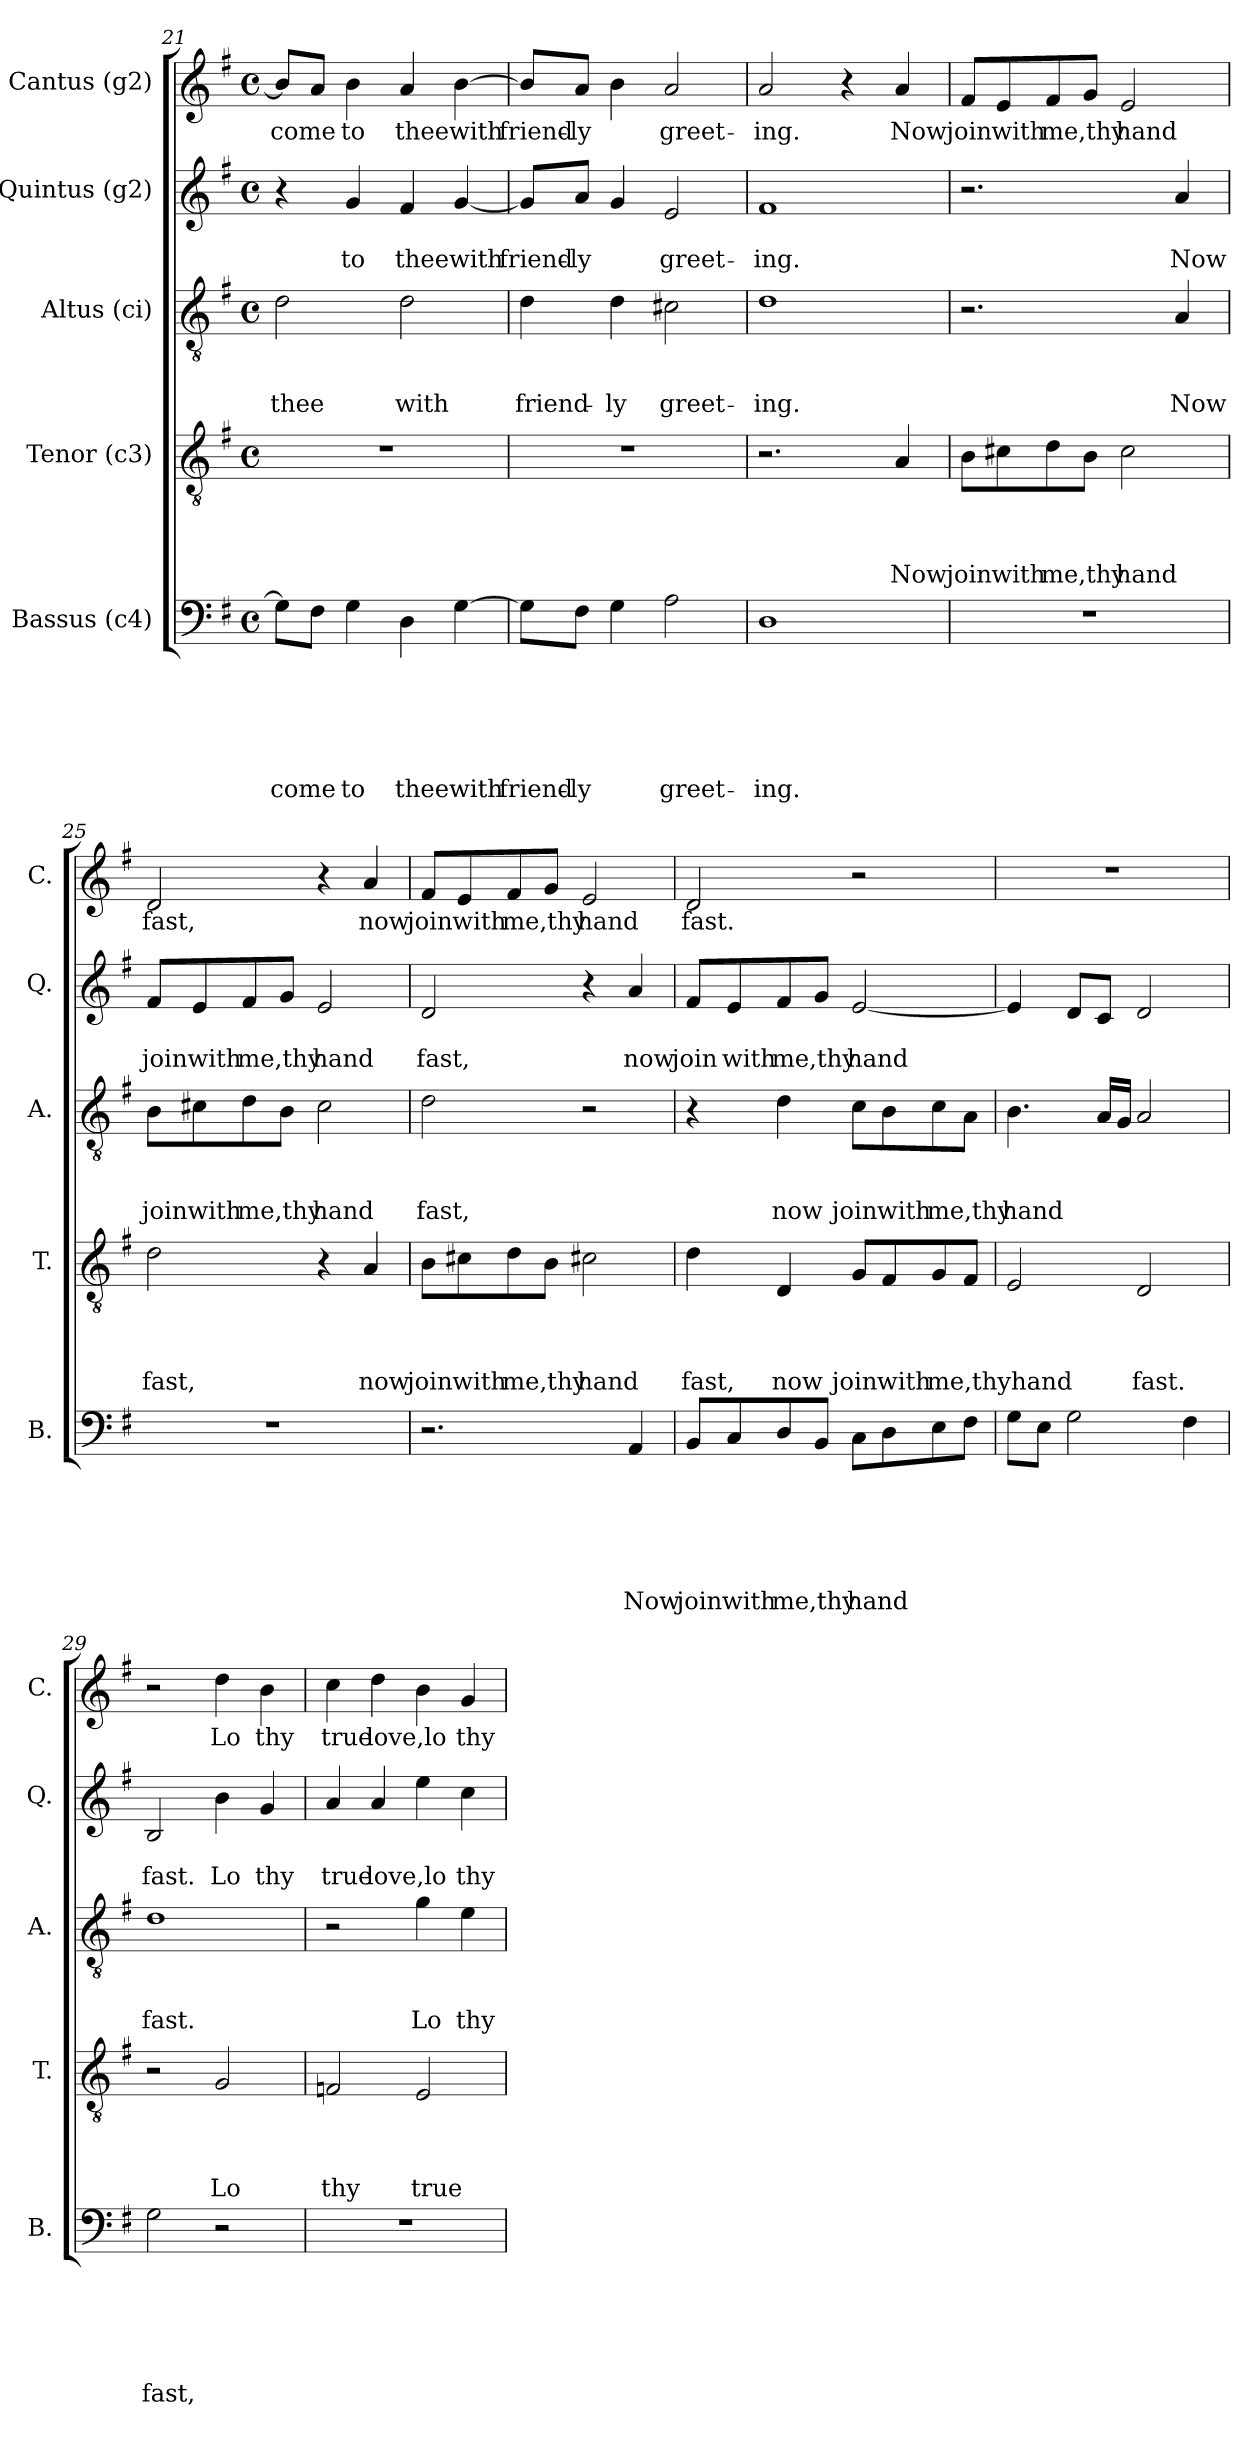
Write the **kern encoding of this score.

**kern	**text	**text	**text	**text	**text	**text	**kern	**text	**text	**text	**text	**kern	**text	**text	**text	**kern	**text	**text	**kern	**text
*part5	*part5	*part5	*part5	*part5	*part5	*part5	*part4	*part4	*part4	*part4	*part4	*part3	*part3	*part3	*part3	*part2	*part2	*part2	*part1	*part1
*staff5	*staff5	*staff5	*staff5	*staff5	*staff5	*staff5	*staff4	*staff4	*staff4	*staff4	*staff4	*staff3	*staff3	*staff3	*staff3	*staff2	*staff2	*staff2	*staff1	*staff1
*I"Bassus (c4)	*	*	*	*	*	*	*I"Tenor (c3)	*	*	*	*	*I"Altus (ci)	*	*	*	*I"Quintus (g2)	*	*	*I"Cantus (g2)	*
*I'B.	*	*	*	*	*	*	*I'T.	*	*	*	*	*I'A.	*	*	*	*I'Q.	*	*	*I'C.	*
!!LO:PB:g=z
*clefF4	*	*	*	*	*	*	*clefGv2	*	*	*	*	*clefGv2	*	*	*	*clefG2	*	*	*clefG2	*
*k[f#]	*	*	*	*	*	*	*k[f#]	*	*	*	*	*k[f#]	*	*	*	*k[f#]	*	*	*k[f#]	*
*G:	*	*	*	*	*	*	*G:	*	*	*	*	*G:	*	*	*	*G:	*	*	*G:	*
*M4/4	*	*	*	*	*	*	*M4/4	*	*	*	*	*M4/4	*	*	*	*M4/4	*	*	*M4/4	*
*met(c)	*	*	*	*	*	*	*met(c)	*	*	*	*	*met(c)	*	*	*	*met(c)	*	*	*met(c)	*
=21	=21	=21	=21	=21	=21	=21	=21	=21	=21	=21	=21	=21	=21	=21	=21	=21	=21	=21	=21	=21
!	!	!	!	!	!	!LO:LY:b	!	!	!	!	!	!	!	!	!LO:LY:b	!	!	!	!	!LO:LY:b
8G\L]	.	.	.	.	.	come	1r	.	.	.	.	2d\	.	.	thee	4r	.	.	8b/L]	come
8F#\J	.	.	.	.	.	.	.	.	.	.	.	.	.	.	.	.	.	.	8a/J	.
!	!	!	!	!	!	!LO:LY:b	!	!	!	!	!	!	!	!	!	!	!	!LO:LY:b	!	!LO:LY:b
4G\	.	.	.	.	.	to	.	.	.	.	.	.	.	.	.	4g/	.	to	4b\	to
!	!	!	!	!	!	!LO:LY:b	!	!	!	!	!	!	!	!	!LO:LY:b	!	!	!LO:LY:b	!	!LO:LY:b
4D\	.	.	.	.	.	thee	.	.	.	.	.	2d\	.	.	with	4f#/	.	thee	4a/	thee
!	!	!	!	!	!	!LO:LY:b	!	!	!	!	!	!	!	!	!	!	!	!LO:LY:b	!	!LO:LY:b
[>4G\	.	.	.	.	.	with	.	.	.	.	.	.	.	.	.	[<4g/	.	with	[>4b\	with
=22	=22	=22	=22	=22	=22	=22	=22	=22	=22	=22	=22	=22	=22	=22	=22	=22	=22	=22	=22	=22
!	!	!	!	!	!	!LO:LY:b	!	!	!	!	!	!	!	!	!LO:LY:b	!	!	!LO:LY:b	!	!LO:LY:b
8G\L]	.	.	.	.	.	friend-	1r	.	.	.	.	4d\	.	.	friend-	8g/L]	.	friend-	8b/L]	friend-
!	!	!	!	!	!	!LO:LY:b	!	!	!	!	!	!	!	!	!	!	!	!LO:LY:b	!	!LO:LY:b
8F#\J	.	.	.	.	.	-ly	.	.	.	.	.	.	.	.	.	8a/J	.	-ly	8a/J	-ly
!	!	!	!	!	!	!	!	!	!	!	!	!	!	!	!LO:LY:b	!	!	!	!	!
4G\	.	.	.	.	.	.	.	.	.	.	.	4d\	.	.	-ly	4g/	.	.	4b\	.
!	!	!	!	!	!	!LO:LY:b	!	!	!	!	!	!	!	!	!LO:LY:b	!	!	!LO:LY:b	!	!LO:LY:b
2A\	.	.	.	.	.	greet-	.	.	.	.	.	2c#X\	.	.	greet-	2e/	.	greet-	2a/	greet-
=23	=23	=23	=23	=23	=23	=23	=23	=23	=23	=23	=23	=23	=23	=23	=23	=23	=23	=23	=23	=23
!	!	!	!	!	!	!LO:LY:b	!	!	!	!	!	!	!	!	!LO:LY:b	!	!	!LO:LY:b	!	!LO:LY:b
1D	.	.	.	.	.	-ing.	2.r	.	.	.	.	1d	.	.	-ing.	1f#	.	-ing.	2a/	-ing.
.	.	.	.	.	.	.	.	.	.	.	.	.	.	.	.	.	.	.	4r	.
!	!	!	!	!	!	!	!	!	!	!	!LO:LY:b	!	!	!	!	!	!	!	!	!LO:LY:b
.	.	.	.	.	.	.	4A/	.	.	.	Now	.	.	.	.	.	.	.	4a/	Now
=24	=24	=24	=24	=24	=24	=24	=24	=24	=24	=24	=24	=24	=24	=24	=24	=24	=24	=24	=24	=24
!	!	!	!	!	!	!	!	!	!	!	!LO:LY:b	!	!	!	!	!	!	!	!	!LO:LY:b
1r	.	.	.	.	.	.	8B\L	.	.	.	join	2.r	.	.	.	2.r	.	.	8f#/L	join
!	!	!	!	!	!	!	!	!	!	!	!LO:LY:b	!	!	!	!	!	!	!	!	!LO:LY:b
.	.	.	.	.	.	.	8c#X\	.	.	.	with	.	.	.	.	.	.	.	8e/	with
!	!	!	!	!	!	!	!	!	!	!	!LO:LY:b	!	!	!	!	!	!	!	!	!LO:LY:b
.	.	.	.	.	.	.	8d\	.	.	.	me,thy	.	.	.	.	.	.	.	8f#/	me,thy
.	.	.	.	.	.	.	8B\J	.	.	.	.	.	.	.	.	.	.	.	8g/J	.
!	!	!	!	!	!	!	!	!	!	!	!LO:LY:b	!	!	!	!	!	!	!	!	!LO:LY:b
.	.	.	.	.	.	.	2c#\	.	.	.	hand	.	.	.	.	.	.	.	2e/	hand
!	!	!	!	!	!	!	!	!	!	!	!	!	!	!	!LO:LY:b	!	!	!LO:LY:b	!	!
.	.	.	.	.	.	.	.	.	.	.	.	4A/	.	.	Now	4a/	.	Now	.	.
=25	=25	=25	=25	=25	=25	=25	=25	=25	=25	=25	=25	=25	=25	=25	=25	=25	=25	=25	=25	=25
!	!	!	!	!	!	!	!	!	!	!	!LO:LY:b	!	!	!	!LO:LY:b	!	!	!LO:LY:b	!	!LO:LY:b
1r	.	.	.	.	.	.	2d\	.	.	.	fast,	8B\L	.	.	join	8f#/L	.	join	2d/	fast,
!	!	!	!	!	!	!	!	!	!	!	!	!	!	!	!LO:LY:b	!	!	!LO:LY:b	!	!
.	.	.	.	.	.	.	.	.	.	.	.	8c#X\	.	.	with	8e/	.	with	.	.
!	!	!	!	!	!	!	!	!	!	!	!	!	!	!	!LO:LY:b	!	!	!LO:LY:b	!	!
.	.	.	.	.	.	.	.	.	.	.	.	8d\	.	.	me,thy	8f#/	.	me,thy	.	.
.	.	.	.	.	.	.	.	.	.	.	.	8B\J	.	.	.	8g/J	.	.	.	.
!	!	!	!	!	!	!	!	!	!	!	!	!	!	!	!LO:LY:b	!	!	!LO:LY:b	!	!
.	.	.	.	.	.	.	4r	.	.	.	.	2c#\	.	.	hand	2e/	.	hand	4r	.
!	!	!	!	!	!	!	!	!	!	!	!LO:LY:b	!	!	!	!	!	!	!	!	!LO:LY:b
.	.	.	.	.	.	.	4A/	.	.	.	now	.	.	.	.	.	.	.	4a/	now
!!LO:LB:g=z
=26	=26	=26	=26	=26	=26	=26	=26	=26	=26	=26	=26	=26	=26	=26	=26	=26	=26	=26	=26	=26
!	!	!	!	!	!	!	!	!	!	!	!LO:LY:b	!	!	!	!LO:LY:b	!	!	!LO:LY:b	!	!LO:LY:b
2.r	.	.	.	.	.	.	8B\L	.	.	.	join	2d\	.	.	fast,	2d/	.	fast,	8f#/L	join
!	!	!	!	!	!	!	!	!	!	!	!LO:LY:b	!	!	!	!	!	!	!	!	!LO:LY:b
.	.	.	.	.	.	.	8c#\	.	.	.	with	.	.	.	.	.	.	.	8e/	with
!	!	!	!	!	!	!	!	!	!	!	!LO:LY:b	!	!	!	!	!	!	!	!	!LO:LY:b
.	.	.	.	.	.	.	8d\	.	.	.	me,thy	.	.	.	.	.	.	.	8f#/	me,thy
.	.	.	.	.	.	.	8B\J	.	.	.	.	.	.	.	.	.	.	.	8g/J	.
!	!	!	!	!	!	!	!	!	!	!	!LO:LY:b	!	!	!	!	!	!	!	!	!LO:LY:b
.	.	.	.	.	.	.	2c#X\	.	.	.	hand	2r	.	.	.	4r	.	.	2e/	hand
!	!	!	!	!	!	!LO:LY:b	!	!	!	!	!	!	!	!	!	!	!	!LO:LY:b	!	!
4AA/	.	.	.	.	.	Now	.	.	.	.	.	.	.	.	.	4a/	.	now	.	.
=27	=27	=27	=27	=27	=27	=27	=27	=27	=27	=27	=27	=27	=27	=27	=27	=27	=27	=27	=27	=27
!	!	!	!	!	!	!LO:LY:b	!	!	!	!	!LO:LY:b	!	!	!	!	!	!	!LO:LY:b	!	!LO:LY:b
8BB/L	.	.	.	.	.	join	4d\	.	.	.	fast,	4r	.	.	.	8f#/L	.	join	2d/	fast.
!	!	!	!	!	!	!LO:LY:b	!	!	!	!	!	!	!	!	!	!	!	!LO:LY:b	!	!
8C/	.	.	.	.	.	with	.	.	.	.	.	.	.	.	.	8e/	.	with	.	.
!	!	!	!	!	!	!LO:LY:b	!	!	!	!	!LO:LY:b	!	!	!	!LO:LY:b	!	!	!LO:LY:b	!	!
8D/	.	.	.	.	.	me,thy	4D/	.	.	.	now	4d\	.	.	now	8f#/	.	me,thy	.	.
8BB/J	.	.	.	.	.	.	.	.	.	.	.	.	.	.	.	8g/J	.	.	.	.
!	!	!	!	!	!	!LO:LY:b	!	!	!	!	!LO:LY:b	!	!	!	!LO:LY:b	!	!	!LO:LY:b	!	!
8C\L	.	.	.	.	.	hand	8G/L	.	.	.	join	8c\L	.	.	join	[<2e/	.	hand	2r	.
!	!	!	!	!	!	!	!	!	!	!	!LO:LY:b	!	!	!	!LO:LY:b	!	!	!	!	!
8D\	.	.	.	.	.	.	8F#/	.	.	.	with	8B\	.	.	with	.	.	.	.	.
!	!	!	!	!	!	!	!	!	!	!	!LO:LY:b	!	!	!	!LO:LY:b	!	!	!	!	!
8E\	.	.	.	.	.	.	8G/	.	.	.	me,thyhand	8c\	.	.	me,thy	.	.	.	.	.
8F#\J	.	.	.	.	.	.	8F#/J	.	.	.	.	8A\J	.	.	.	.	.	.	.	.
=28	=28	=28	=28	=28	=28	=28	=28	=28	=28	=28	=28	=28	=28	=28	=28	=28	=28	=28	=28	=28
!	!	!	!	!	!	!	!	!	!	!	!	!	!	!	!LO:LY:b	!	!	!	!	!
8G\L	.	.	.	.	.	.	2E/	.	.	.	.	4.B\	.	.	hand	4e/]	.	.	1r	.
8E\J	.	.	.	.	.	.	.	.	.	.	.	.	.	.	.	.	.	.	.	.
2G\	.	.	.	.	.	.	.	.	.	.	.	.	.	.	.	8d/L	.	.	.	.
.	.	.	.	.	.	.	.	.	.	.	.	16A/LL	.	.	.	8c/J	.	.	.	.
.	.	.	.	.	.	.	.	.	.	.	.	16G/JJ	.	.	.	.	.	.	.	.
!	!	!	!	!	!	!	!	!	!	!	!LO:LY:b	!	!	!	!	!	!	!	!	!
.	.	.	.	.	.	.	2D/	.	.	.	fast.	2A/	.	.	.	2d/	.	.	.	.
4F#\	.	.	.	.	.	.	.	.	.	.	.	.	.	.	.	.	.	.	.	.
=29	=29	=29	=29	=29	=29	=29	=29	=29	=29	=29	=29	=29	=29	=29	=29	=29	=29	=29	=29	=29
!	!	!	!	!	!	!LO:LY:b	!	!	!	!	!	!	!	!	!LO:LY:b	!	!	!LO:LY:b	!	!
2G\	.	.	.	.	.	fast,	2r	.	.	.	.	1d	.	.	fast.	2B/	.	fast.	2r	.
!	!	!	!	!	!	!	!	!	!	!	!LO:LY:b	!	!	!	!	!	!	!LO:LY:b	!	!LO:LY:b
2r	.	.	.	.	.	.	2G/	.	.	.	Lo	.	.	.	.	4b\	.	Lo	4dd\	Lo
!	!	!	!	!	!	!	!	!	!	!	!	!	!	!	!	!	!	!LO:LY:b	!	!LO:LY:b
.	.	.	.	.	.	.	.	.	.	.	.	.	.	.	.	4g/	.	thy	4b\	thy
=30	=30	=30	=30	=30	=30	=30	=30	=30	=30	=30	=30	=30	=30	=30	=30	=30	=30	=30	=30	=30
!	!	!	!	!	!	!	!	!	!	!	!LO:LY:b	!	!	!	!	!	!	!LO:LY:b	!	!LO:LY:b
1r	.	.	.	.	.	.	2Fn/	.	.	.	thy	2r	.	.	.	4a/	.	true	4cc\	true
!	!	!	!	!	!	!	!	!	!	!	!	!	!	!	!	!	!	!LO:LY:b	!	!LO:LY:b
.	.	.	.	.	.	.	.	.	.	.	.	.	.	.	.	4a/	.	love,lo	4dd\	love,lo
!	!	!	!	!	!	!	!	!	!	!	!LO:LY:b	!	!	!	!LO:LY:b	!	!	!	!	!
.	.	.	.	.	.	.	2E/	.	.	.	true	4g\	.	.	Lo	4ee\	.	.	4b\	.
!	!	!	!	!	!	!	!	!	!	!	!	!	!	!	!LO:LY:b	!	!	!LO:LY:b	!	!LO:LY:b
.	.	.	.	.	.	.	.	.	.	.	.	4e\	.	.	thy	4cc\	.	thy	4g/	thy
=	=	=	=	=	=	=	=	=	=	=	=	=	=	=	=	=	=	=	=	=
*-	*-	*-	*-	*-	*-	*-	*-	*-	*-	*-	*-	*-	*-	*-	*-	*-	*-	*-	*-	*-
